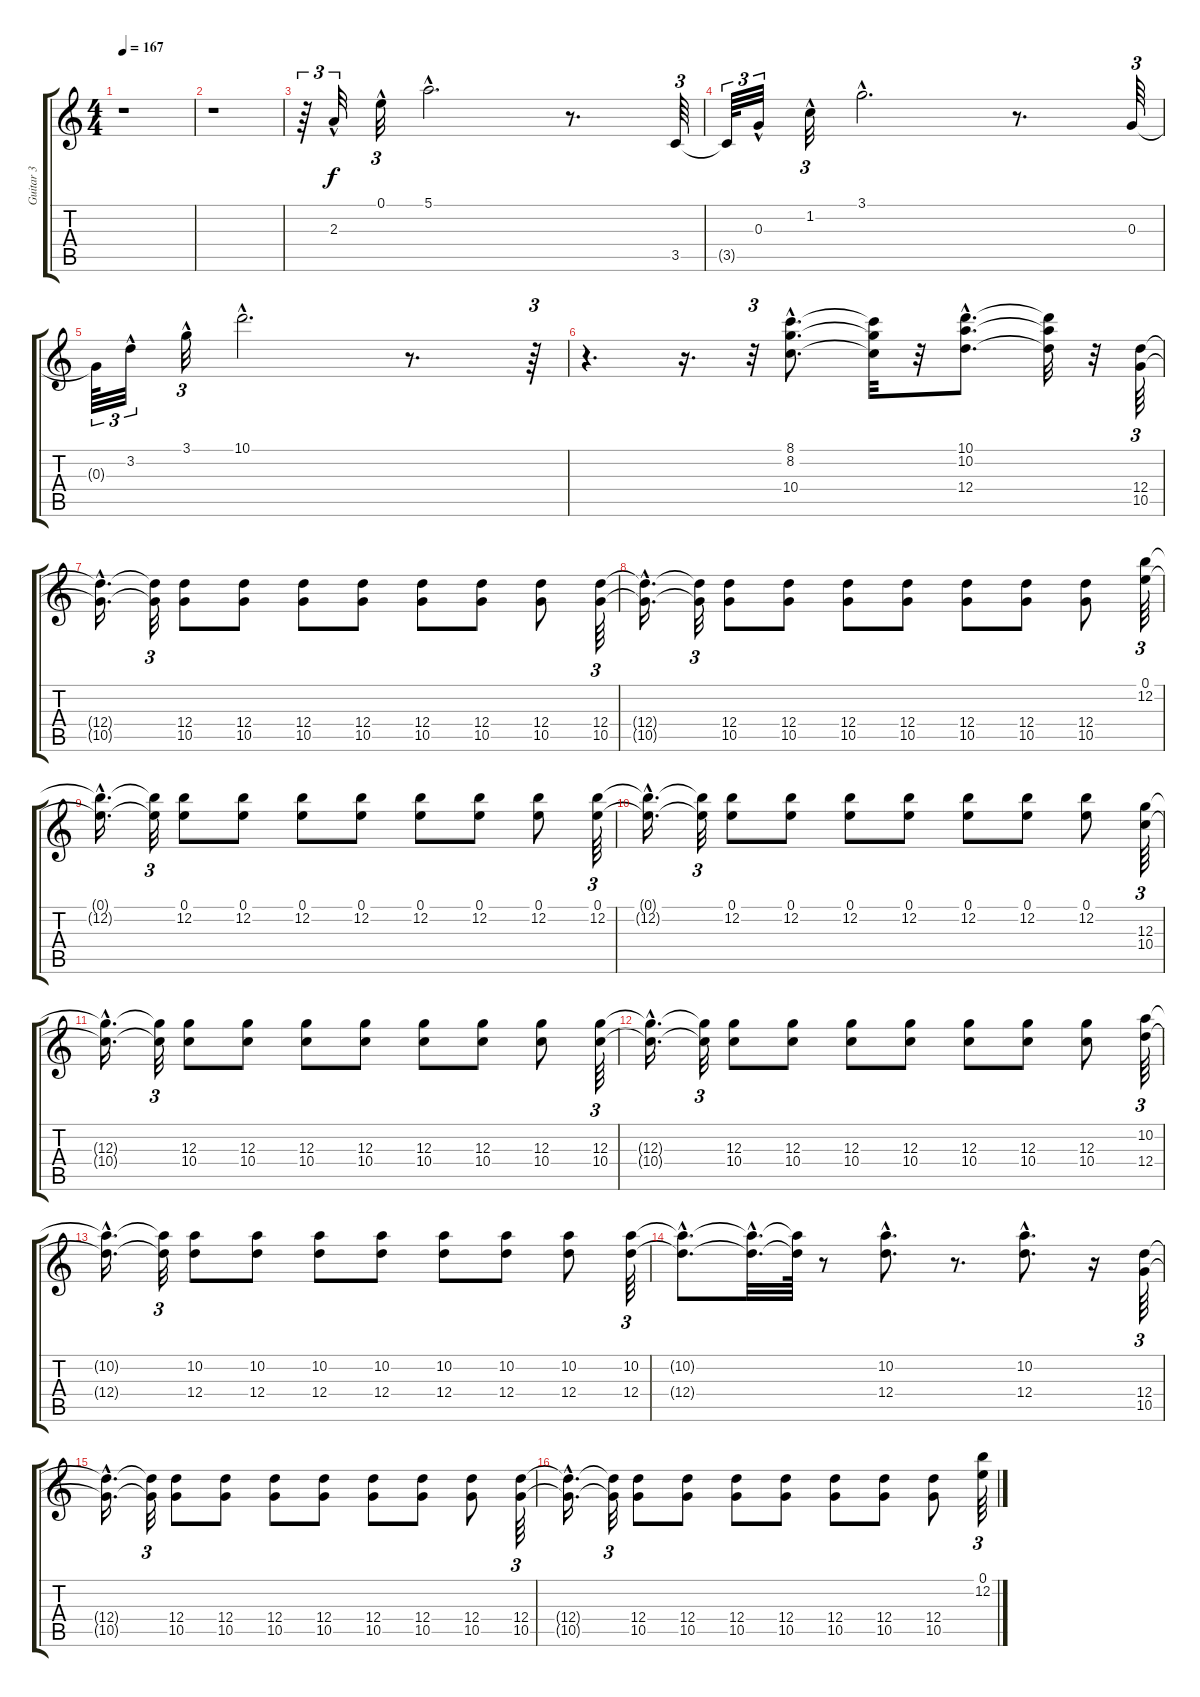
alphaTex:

\track ("Guitar 3" "Guitar 3") {instrument electricguitarclean}
\staff {score tabs}
\tuning (E4 B3 G3 D3 A2 E2) {hide}
\ts (4 4)
\tempo 167
\clef g2
\ks c
r.1{dy f} |
r.1 |
r.64{tu (3 2)} 2.3{hac}.32{tu (3 2)} 0.1{hac}.32{tu (3 2)} 5.1{hac}.2{d} r.8{d} 3.5.64{tu (3 2)} |
3.5{t}.64{tu (3 2)} 0.3{hac}.32{tu (3 2)} 1.2{hac}.32{tu (3 2)} 3.1{hac}.2{d} r.8{d} 0.3.64{tu (3 2)} |
0.3{t}.64{tu (3 2)} 3.2{hac}.32{tu (3 2)} 3.1{hac}.32{tu (3 2)} 10.1{hac}.2{d} r.8{d} r.64{tu (3 2)} |
r.4{d} r.16{d} r.32{tu (3 2)} (8.1{hac} 8.2{hac} 10.4{hac}).8{d} (8.1{t} 8.2{t} 10.4{t}).32 r.32 (10.1{hac} 10.2{hac} 12.4{hac}).8{d} (10.1{t} 10.2{t} 12.4{t}).32 r.32 (12.4 10.5).64{tu (3 2)} |
(12.4{hac t} 10.5{hac t}).16{d} (12.4{t} 10.5{t}).32{tu (3 2)} (12.4 10.5).8 (12.4 10.5).8 (12.4 10.5).8 (12.4 10.5).8 (12.4 10.5).8 (12.4 10.5).8 (12.4 10.5).8 (12.4 10.5).64{tu (3 2)} |
(12.4{hac t} 10.5{hac t}).16{d} (12.4{t} 10.5{t}).32{tu (3 2)} (12.4 10.5).8 (12.4 10.5).8 (12.4 10.5).8 (12.4 10.5).8 (12.4 10.5).8 (12.4 10.5).8 (12.4 10.5).8 (0.1 12.2).64{tu (3 2)} |
(0.1{hac t} 12.2{hac t}).16{d} (0.1{t} 12.2{t}).32{tu (3 2)} (0.1 12.2).8 (0.1 12.2).8 (0.1 12.2).8 (0.1 12.2).8 (0.1 12.2).8 (0.1 12.2).8 (0.1 12.2).8 (0.1 12.2).64{tu (3 2)} |
(0.1{hac t} 12.2{hac t}).16{d} (0.1{t} 12.2{t}).32{tu (3 2)} (0.1 12.2).8 (0.1 12.2).8 (0.1 12.2).8 (0.1 12.2).8 (0.1 12.2).8 (0.1 12.2).8 (0.1 12.2).8 (12.3 10.4).64{tu (3 2)} |
(12.3{hac t} 10.4{hac t}).16{d} (12.3{t} 10.4{t}).32{tu (3 2)} (12.3 10.4).8 (12.3 10.4).8 (12.3 10.4).8 (12.3 10.4).8 (12.3 10.4).8 (12.3 10.4).8 (12.3 10.4).8 (12.3 10.4).64{tu (3 2)} |
(12.3{hac t} 10.4{hac t}).16{d} (12.3{t} 10.4{t}).32{tu (3 2)} (12.3 10.4).8 (12.3 10.4).8 (12.3 10.4).8 (12.3 10.4).8 (12.3 10.4).8 (12.3 10.4).8 (12.3 10.4).8 (10.2 12.4).64{tu (3 2)} |
(10.2{hac t} 12.4{hac t}).16{d} (10.2{t} 12.4{t}).32{tu (3 2)} (10.2 12.4).8 (10.2 12.4).8 (10.2 12.4).8 (10.2 12.4).8 (10.2 12.4).8 (10.2 12.4).8 (10.2 12.4).8 (10.2 12.4).64{tu (3 2)} |
(10.2{hac t} 12.4{hac t}).8{d} (10.2{hac t} 12.4{hac t}).32{d} (10.2{t} 12.4{t}).64 r.8 (10.2{hac} 12.4{hac}).8{d} r.8{d} (10.2{hac} 12.4{hac}).8{d} r.16 (12.4 10.5).64{tu (3 2)} |
(12.4{hac t} 10.5{hac t}).16{d} (12.4{t} 10.5{t}).32{tu (3 2)} (12.4 10.5).8 (12.4 10.5).8 (12.4 10.5).8 (12.4 10.5).8 (12.4 10.5).8 (12.4 10.5).8 (12.4 10.5).8 (12.4 10.5).64{tu (3 2)} |
(12.4{hac t} 10.5{hac t}).16{d} (12.4{t} 10.5{t}).32{tu (3 2)} (12.4 10.5).8 (12.4 10.5).8 (12.4 10.5).8 (12.4 10.5).8 (12.4 10.5).8 (12.4 10.5).8 (12.4 10.5).8 (0.1 12.2).64{tu (3 2)}
